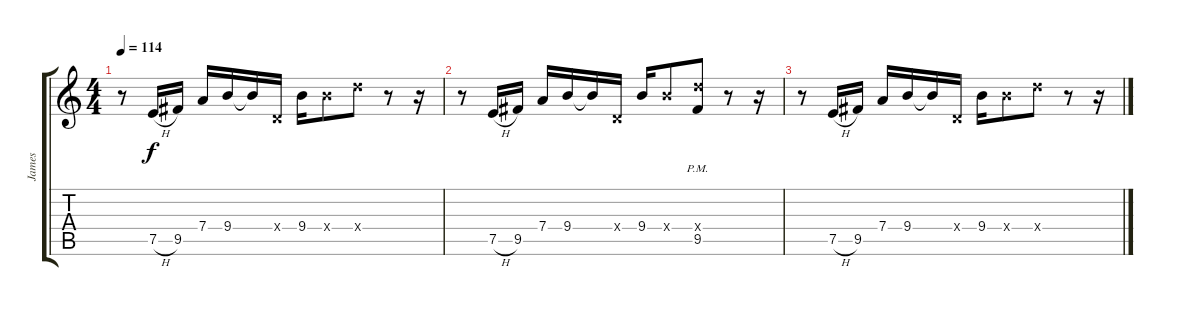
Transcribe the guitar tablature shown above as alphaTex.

\track ("James" "James") {instrument electricguitarclean}
\staff {score tabs}
\tuning (E4 B3 G3 D3 A2 E2) {hide}
\ts (4 4)
\tempo 114
\clef g2
\ks c
r.8{dy f} 7.5{h}.16 9.5.16 7.4.16 9.4.16 9.4{t}.16 0.4{x}.16 9.4.16 9.4{x}.8 12.4{x}.8 r.8 r.16 |
r.8 7.5{h}.16 9.5.16 7.4.16 9.4.16 9.4{t}.16 0.4{x}.16 9.4.16 9.4{x}.8 (12.4{x} 9.5{pm}).8 r.8 r.16 |
r.8 7.5{h}.16 9.5.16 7.4.16 9.4.16 9.4{t}.16 0.4{x}.16 9.4.16 9.4{x}.8 12.4{x}.8 r.8 r.16
